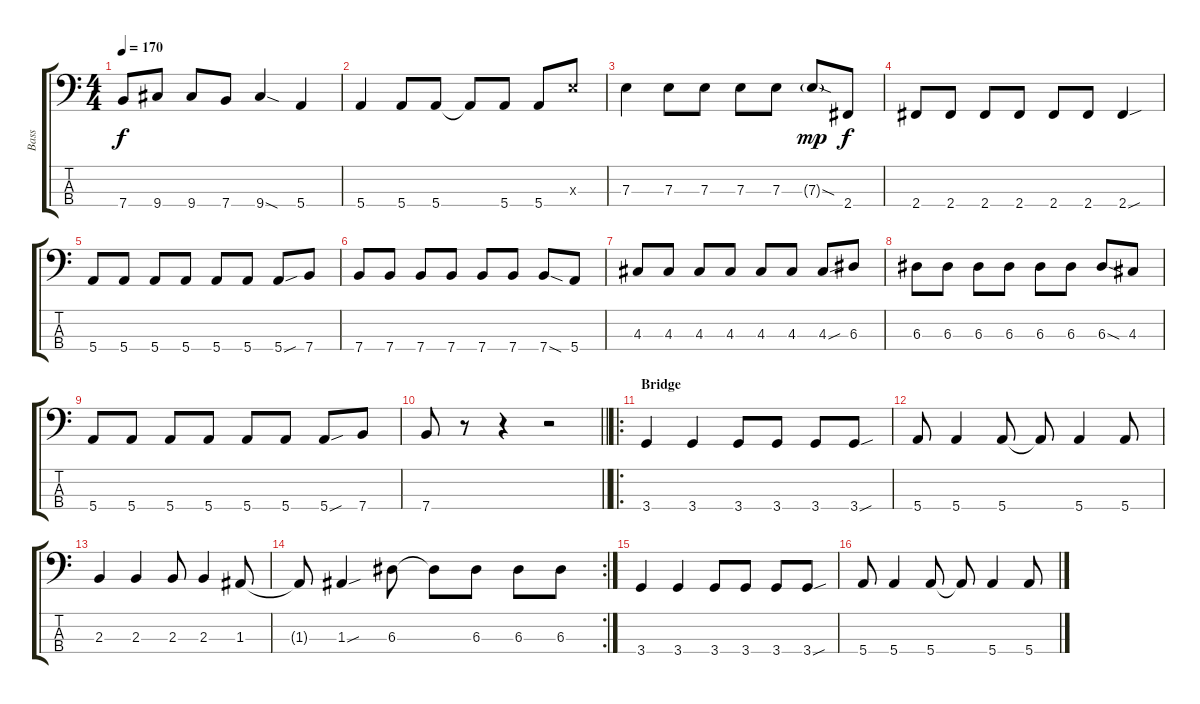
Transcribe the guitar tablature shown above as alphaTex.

\track ("Bass" "Bass") {instrument electricbassfinger}
\staff {score tabs}
\tuning (G2 D2 A1 E1) {hide}
\ts (4 4)
\tempo 170
\clef f4
\ks c
7.4.8{dy f} 9.4.8 9.4.8 7.4.8 9.4{sod}.4 5.4.4 |
5.4.4 5.4.8 5.4.8 5.4{t}.8 5.4.8 5.4.8 7.3{x}.8 |
7.3.4 7.3.8 7.3.8 7.3.8 7.3.8 7.3{sod g}.8{dy mp} 2.4.8{dy f} |
2.4.8 2.4.8 2.4.8 2.4.8 2.4.8 2.4.8 2.4{sou}.4 |
5.4.8 5.4.8 5.4.8 5.4.8 5.4.8 5.4.8 5.4{sou}.8 7.4.8 |
7.4.8 7.4.8 7.4.8 7.4.8 7.4.8 7.4.8 7.4{sod}.8 5.4.8 |
4.3.8 4.3.8 4.3.8 4.3.8 4.3.8 4.3.8 4.3{sou}.8 6.3.8 |
6.3.8 6.3.8 6.3.8 6.3.8 6.3.8 6.3.8 6.3{sod}.8 4.3.8 |
5.4.8 5.4.8 5.4.8 5.4.8 5.4.8 5.4.8 5.4{sou}.8 7.4.8 |
\barLineRight lightlight
7.4.8 r.8 r.4 r.2 |
\ro
\section ("" "Bridge")
3.4.4 3.4.4 3.4.8 3.4.8 3.4.8 3.4{sou}.8 |
5.4.8 5.4.4 5.4.8 5.4{t}.8 5.4.4 5.4.8 |
2.3.4 2.3.4 2.3.8 2.3.4 1.3.8 |
\rc 2
1.3{t}.8 1.3{sou}.4 6.3.8 6.3{t}.8 6.3.8 6.3.8 6.3.8 |
3.4.4 3.4.4 3.4.8 3.4.8 3.4.8 3.4{sou}.8 |
5.4.8 5.4.4 5.4.8 5.4{t}.8 5.4.4 5.4.8
